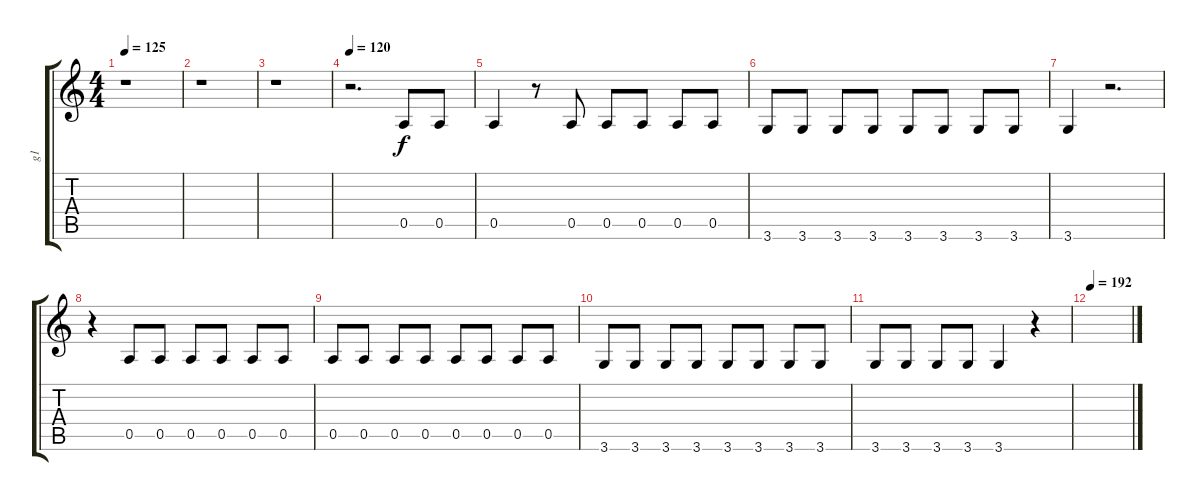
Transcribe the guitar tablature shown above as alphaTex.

\track ("g1" "g1") {instrument acousticguitarsteel}
\staff {score tabs}
\tuning (E4 B3 G3 D3 A2 E2) {hide}
\ts (4 4)
\tempo 125
\clef g2
\ks c
r.1{dy f} |
r.1 |
r.1 |
\tempo 120
r.2{d} 0.5.8 0.5.8 |
0.5.4 r.8 0.5.8 0.5.8 0.5.8 0.5.8 0.5.8 |
3.6.8 3.6.8 3.6.8 3.6.8 3.6.8 3.6.8 3.6.8 3.6.8 |
3.6.4 r.2{d} |
r.4 0.5.8 0.5.8 0.5.8 0.5.8 0.5.8 0.5.8 |
0.5.8 0.5.8 0.5.8 0.5.8 0.5.8 0.5.8 0.5.8 0.5.8 |
3.6.8 3.6.8 3.6.8 3.6.8 3.6.8 3.6.8 3.6.8 3.6.8 |
3.6.8 3.6.8 3.6.8 3.6.8 3.6.4 r.4 |
\tempo 192
